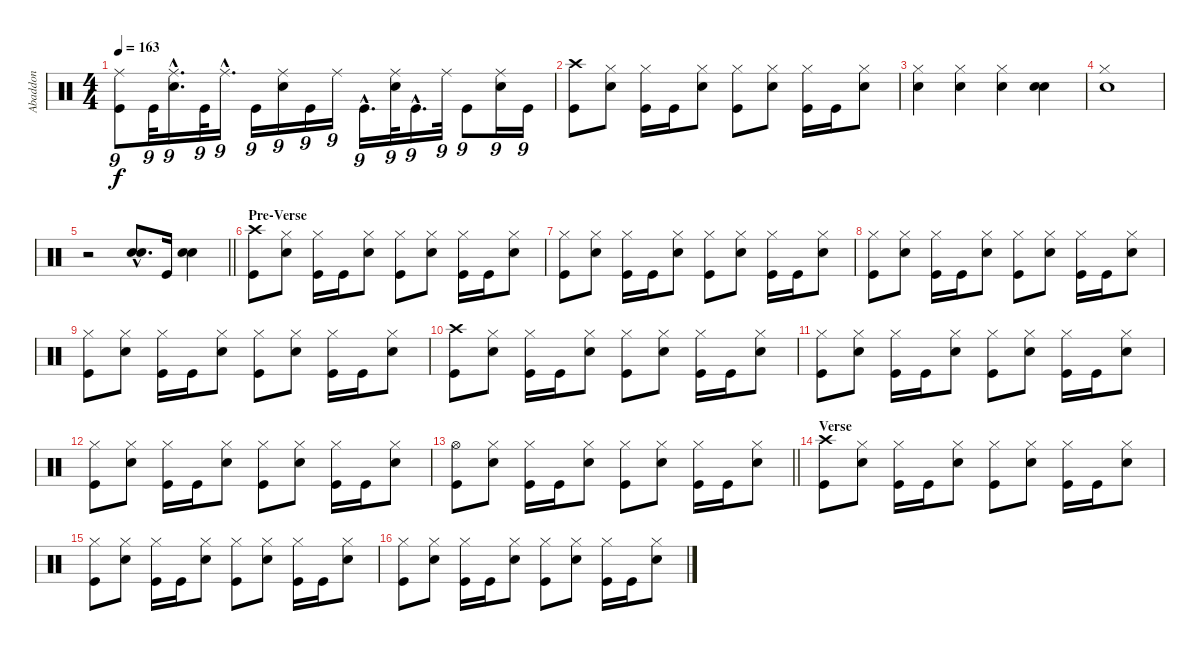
\track ("Abaddon" "Abaddon") {instrument percussion}
\staff {score}
\articulation defaults
\ts (4 4)
\tempo 163
\clef neutral
\ks c
("Ride (middle)" "Kick (hit)").8{tu (9 8) dy f} "Kick (hit)".32{tu (9 8)} ("Ride (middle)"{hac} "Electric Snare (hit)"{hac}).16{d tu (9 8)} "Kick (hit)".32{tu (9 8)} "Ride (middle)"{hac}.16{d tu (9 8)} "Kick (hit)".16{tu (9 8)} ("Ride (middle)" "Electric Snare (hit)").16{tu (9 8)} "Kick (hit)".16{tu (9 8)} "Ride (middle)".16{tu (9 8)} "Kick (hit)"{hac}.16{d tu (9 8)} ("Ride (middle)" "Electric Snare (hit)").32{tu (9 8)} "Kick (hit)"{hac}.16{d tu (9 8)} "Ride (middle)".32{tu (9 8)} "Kick (hit)".8{tu (9 8)} ("Ride (middle)" "Electric Snare (hit)").16{tu (9 8)} "Kick (hit)".16{tu (9 8)} |
("Crash high (hit)" "Kick (hit)").8 ("Hi-Hat (closed)" "Electric Snare (hit)").8 ("Hi-Hat (closed)" "Kick (hit)").16 "Kick (hit)".16 ("Hi-Hat (closed)" "Electric Snare (hit)").8 ("Hi-Hat (closed)" "Kick (hit)").8 ("Hi-Hat (closed)" "Electric Snare (hit)").8 ("Hi-Hat (closed)" "Kick (hit)").16 "Kick (hit)".16 ("Hi-Hat (closed)" "Electric Snare (hit)").8 |
("Hi-Hat (closed)" "Electric Snare (hit)").4 ("Hi-Hat (closed)" "Electric Snare (hit)").4 ("Hi-Hat (closed)" "Electric Snare (hit)").4 ("Electric Snare (hit)" "Electric Snare (hit)").4 |
("Hi-Hat (closed)" "Electric Snare (hit)").1 |
\barLineRight lightlight
r.2 ("Electric Snare (hit)"{hac} "Electric Snare (hit)"{hac}).8{d} "Kick (hit)".16 ("Electric Snare (hit)" "Electric Snare (hit)").4 |
\section ("" "Pre-Verse")
("Crash high (hit)" "Kick (hit)").8 ("Hi-Hat (closed)" "Electric Snare (hit)").8 ("Hi-Hat (closed)" "Kick (hit)").16 "Kick (hit)".16 ("Hi-Hat (closed)" "Electric Snare (hit)").8 ("Hi-Hat (closed)" "Kick (hit)").8 ("Hi-Hat (closed)" "Electric Snare (hit)").8 ("Hi-Hat (closed)" "Kick (hit)").16 "Kick (hit)".16 ("Hi-Hat (closed)" "Electric Snare (hit)").8 |
("Hi-Hat (closed)" "Kick (hit)").8 ("Hi-Hat (closed)" "Electric Snare (hit)").8 ("Hi-Hat (closed)" "Kick (hit)").16 "Kick (hit)".16 ("Hi-Hat (closed)" "Electric Snare (hit)").8 ("Hi-Hat (closed)" "Kick (hit)").8 ("Hi-Hat (closed)" "Electric Snare (hit)").8 ("Hi-Hat (closed)" "Kick (hit)").16 "Kick (hit)".16 ("Hi-Hat (closed)" "Electric Snare (hit)").8 |
("Hi-Hat (closed)" "Kick (hit)").8 ("Hi-Hat (closed)" "Electric Snare (hit)").8 ("Hi-Hat (closed)" "Kick (hit)").16 "Kick (hit)".16 ("Hi-Hat (closed)" "Electric Snare (hit)").8 ("Hi-Hat (closed)" "Kick (hit)").8 ("Hi-Hat (closed)" "Electric Snare (hit)").8 ("Hi-Hat (closed)" "Kick (hit)").16 "Kick (hit)".16 ("Hi-Hat (closed)" "Electric Snare (hit)").8 |
("Hi-Hat (closed)" "Kick (hit)").8 ("Hi-Hat (closed)" "Electric Snare (hit)").8 ("Hi-Hat (closed)" "Kick (hit)").16 "Kick (hit)".16 ("Hi-Hat (closed)" "Electric Snare (hit)").8 ("Hi-Hat (closed)" "Kick (hit)").8 ("Hi-Hat (closed)" "Electric Snare (hit)").8 ("Hi-Hat (closed)" "Kick (hit)").16 "Kick (hit)".16 ("Hi-Hat (closed)" "Electric Snare (hit)").8 |
("Crash high (hit)" "Kick (hit)").8 ("Hi-Hat (closed)" "Electric Snare (hit)").8 ("Hi-Hat (closed)" "Kick (hit)").16 "Kick (hit)".16 ("Hi-Hat (closed)" "Electric Snare (hit)").8 ("Hi-Hat (closed)" "Kick (hit)").8 ("Hi-Hat (closed)" "Electric Snare (hit)").8 ("Hi-Hat (closed)" "Kick (hit)").16 "Kick (hit)".16 ("Hi-Hat (closed)" "Electric Snare (hit)").8 |
("Hi-Hat (closed)" "Kick (hit)").8 ("Hi-Hat (closed)" "Electric Snare (hit)").8 ("Hi-Hat (closed)" "Kick (hit)").16 "Kick (hit)".16 ("Hi-Hat (closed)" "Electric Snare (hit)").8 ("Hi-Hat (closed)" "Kick (hit)").8 ("Hi-Hat (closed)" "Electric Snare (hit)").8 ("Hi-Hat (closed)" "Kick (hit)").16 "Kick (hit)".16 ("Hi-Hat (closed)" "Electric Snare (hit)").8 |
("Hi-Hat (closed)" "Kick (hit)").8 ("Hi-Hat (closed)" "Electric Snare (hit)").8 ("Hi-Hat (closed)" "Kick (hit)").16 "Kick (hit)".16 ("Hi-Hat (closed)" "Electric Snare (hit)").8 ("Hi-Hat (closed)" "Kick (hit)").8 ("Hi-Hat (closed)" "Electric Snare (hit)").8 ("Hi-Hat (closed)" "Kick (hit)").16 "Kick (hit)".16 ("Hi-Hat (closed)" "Electric Snare (hit)").8 |
\barLineRight lightlight
("Hi-Hat (open)" "Kick (hit)").8 ("Hi-Hat (closed)" "Electric Snare (hit)").8 ("Hi-Hat (closed)" "Kick (hit)").16 "Kick (hit)".16 ("Hi-Hat (closed)" "Electric Snare (hit)").8 ("Hi-Hat (closed)" "Kick (hit)").8 ("Hi-Hat (closed)" "Electric Snare (hit)").8 ("Hi-Hat (closed)" "Kick (hit)").16 "Kick (hit)".16 ("Hi-Hat (closed)" "Electric Snare (hit)").8 |
\section ("" "Verse")
("Crash high (hit)" "Kick (hit)").8 ("Hi-Hat (closed)" "Electric Snare (hit)").8 ("Hi-Hat (closed)" "Kick (hit)").16 "Kick (hit)".16 ("Hi-Hat (closed)" "Electric Snare (hit)").8 ("Hi-Hat (closed)" "Kick (hit)").8 ("Hi-Hat (closed)" "Electric Snare (hit)").8 ("Hi-Hat (closed)" "Kick (hit)").16 "Kick (hit)".16 ("Hi-Hat (closed)" "Electric Snare (hit)").8 |
("Hi-Hat (closed)" "Kick (hit)").8 ("Hi-Hat (closed)" "Electric Snare (hit)").8 ("Hi-Hat (closed)" "Kick (hit)").16 "Kick (hit)".16 ("Hi-Hat (closed)" "Electric Snare (hit)").8 ("Hi-Hat (closed)" "Kick (hit)").8 ("Hi-Hat (closed)" "Electric Snare (hit)").8 ("Hi-Hat (closed)" "Kick (hit)").16 "Kick (hit)".16 ("Hi-Hat (closed)" "Electric Snare (hit)").8 |
("Hi-Hat (closed)" "Kick (hit)").8 ("Hi-Hat (closed)" "Electric Snare (hit)").8 ("Hi-Hat (closed)" "Kick (hit)").16 "Kick (hit)".16 ("Hi-Hat (closed)" "Electric Snare (hit)").8 ("Hi-Hat (closed)" "Kick (hit)").8 ("Hi-Hat (closed)" "Electric Snare (hit)").8 ("Hi-Hat (closed)" "Kick (hit)").16 "Kick (hit)".16 ("Hi-Hat (closed)" "Electric Snare (hit)").8
